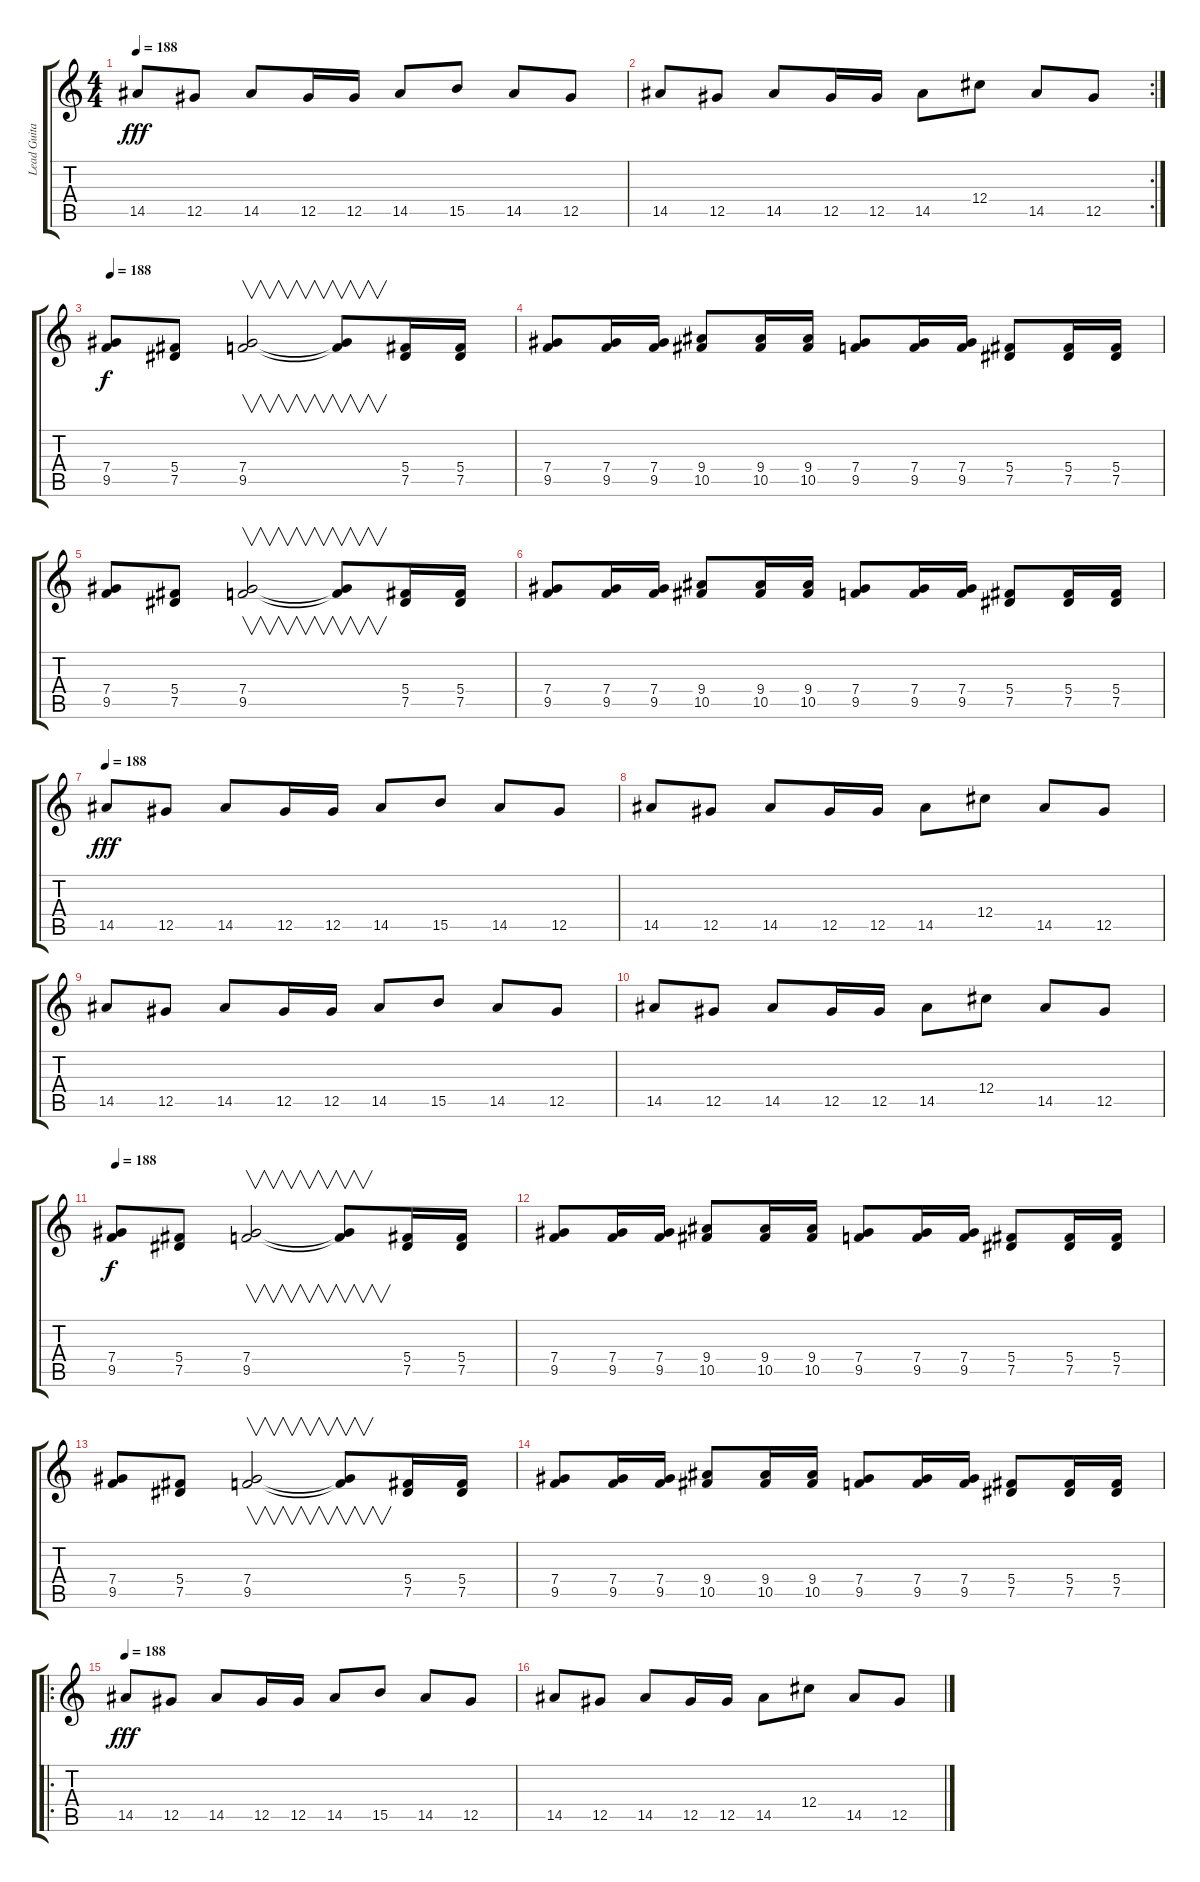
\track ("Lead Guitar " "Lead Guita") {instrument distortionguitar}
\staff {score tabs}
\tuning (Eb4 Bb3 Gb3 Db3 Ab2 Eb2) {hide}
\ts (4 4)
\tempo 188
\clef g2
\ks c
14.5.8{dy fff} 12.5.8 14.5.8 12.5.16 12.5.16 14.5.8 15.5.8 14.5.8 12.5.8 |
\rc 2
14.5.8 12.5.8 14.5.8 12.5.16 12.5.16 14.5.8 12.4.8 14.5.8 12.5.8 |
\tempo 188
(7.4 9.5).8{dy f} (5.4 7.5).8 (7.4 9.5).2{v} (7.4{t} 9.5{t}).8{v} (5.4 7.5).16 (5.4 7.5).16 |
(7.4 9.5).8 (7.4 9.5).16 (7.4 9.5).16 (9.4 10.5).8 (9.4 10.5).16 (9.4 10.5).16 (7.4 9.5).8 (7.4 9.5).16 (7.4 9.5).16 (5.4 7.5).8 (5.4 7.5).16 (5.4 7.5).16 |
(7.4 9.5).8 (5.4 7.5).8 (7.4 9.5).2{v} (7.4{t} 9.5{t}).8{v} (5.4 7.5).16 (5.4 7.5).16 |
(7.4 9.5).8 (7.4 9.5).16 (7.4 9.5).16 (9.4 10.5).8 (9.4 10.5).16 (9.4 10.5).16 (7.4 9.5).8 (7.4 9.5).16 (7.4 9.5).16 (5.4 7.5).8 (5.4 7.5).16 (5.4 7.5).16 |
\tempo 188
14.5.8{dy fff} 12.5.8 14.5.8 12.5.16 12.5.16 14.5.8 15.5.8 14.5.8 12.5.8 |
14.5.8 12.5.8 14.5.8 12.5.16 12.5.16 14.5.8 12.4.8 14.5.8 12.5.8 |
14.5.8 12.5.8 14.5.8 12.5.16 12.5.16 14.5.8 15.5.8 14.5.8 12.5.8 |
14.5.8 12.5.8 14.5.8 12.5.16 12.5.16 14.5.8 12.4.8 14.5.8 12.5.8 |
\tempo 188
(7.4 9.5).8{dy f} (5.4 7.5).8 (7.4 9.5).2{v} (7.4{t} 9.5{t}).8{v} (5.4 7.5).16 (5.4 7.5).16 |
(7.4 9.5).8 (7.4 9.5).16 (7.4 9.5).16 (9.4 10.5).8 (9.4 10.5).16 (9.4 10.5).16 (7.4 9.5).8 (7.4 9.5).16 (7.4 9.5).16 (5.4 7.5).8 (5.4 7.5).16 (5.4 7.5).16 |
(7.4 9.5).8 (5.4 7.5).8 (7.4 9.5).2{v} (7.4{t} 9.5{t}).8{v} (5.4 7.5).16 (5.4 7.5).16 |
(7.4 9.5).8 (7.4 9.5).16 (7.4 9.5).16 (9.4 10.5).8 (9.4 10.5).16 (9.4 10.5).16 (7.4 9.5).8 (7.4 9.5).16 (7.4 9.5).16 (5.4 7.5).8 (5.4 7.5).16 (5.4 7.5).16 |
\ro
\tempo 188
14.5.8{dy fff} 12.5.8 14.5.8 12.5.16 12.5.16 14.5.8 15.5.8 14.5.8 12.5.8 |
14.5.8 12.5.8 14.5.8 12.5.16 12.5.16 14.5.8 12.4.8 14.5.8 12.5.8
